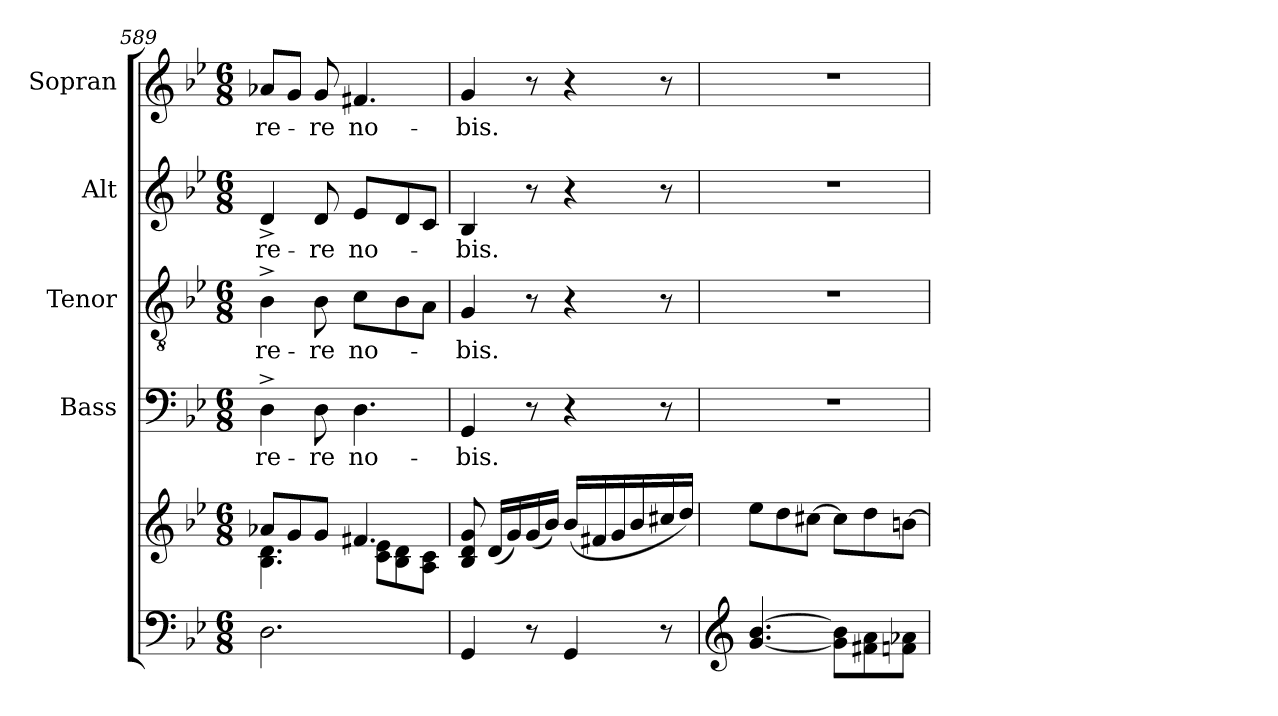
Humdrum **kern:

**kern	**kern	**kern	**text	**kern	**text	**kern	**text	**kern	**text
*part5	*part5	*part4	*part4	*part3	*part3	*part2	*part2	*part1	*part1
*staff6	*staff5	*staff4	*staff4	*staff3	*staff3	*staff2	*staff2	*staff1	*staff1
*	*	*I"Bass	*	*I"Tenor	*	*I"Alt	*	*I"Sopran	*
*	*	*I'B.	*	*I'T.	*	*I'A.	*	*I'S.	*
*clefF4	*clefG2	*clefF4	*	*clefGv2	*	*clefG2	*	*clefG2	*
*k[b-e-]	*k[b-e-]	*k[b-e-]	*	*k[b-e-]	*	*k[b-e-]	*	*k[b-e-]	*
*B-:	*B-:	*B-:	*	*B-:	*	*B-:	*	*B-:	*
*M6/8	*M6/8	*M6/8	*	*M6/8	*	*M6/8	*	*M6/8	*
=589	=589	=589	=589	=589	=589	=589	=589	=589	=589
*	*^	*	*	*	*	*	*	*	*
!	!	!	!	!LO:LY:b	!	!LO:LY:b	!	!LO:LY:b	!	!LO:LY:b
2.D\	8a-X/L	4.B-\ 4.d\	4D^>\	-re-	4B-^>\	-re-	4d^</	-re-	8a-X/L	-re-
.	8g/	.	.	.	.	.	.	.	8g/J	.
!	!	!	!	!LO:LY:b	!	!LO:LY:b	!	!LO:LY:b	!	!LO:LY:b
.	8g/J	.	8D\	-re	8B-\	-re	8d/	-re	8g/	-re
!	!	!	!	!LO:LY:b	!	!LO:LY:b	!	!LO:LY:b	!	!LO:LY:b
.	4.f#X/	8c\ 8e-\L	4.D\	no-	8c\L	no-	8e-/L	no-	4.f#X/	no-
.	.	8B-\ 8d\	.	.	8B-\	.	8d/	.	.	.
.	.	8A\ 8c\J	.	.	8A\J	.	8c/J	.	.	.
=590	=590	=590	=590	=590	=590	=590	=590	=590	=590	=590
!	!	!	!	!LO:LY:b	!	!LO:LY:b	!	!LO:LY:b	!	!LO:LY:b
*	*v	*v	*	*	*	*	*	*	*	*
4GG/	8B-/ 8d/ 8g/	4GG/	-bis.	4G/	-bis.	4B-/	-bis.	4g/	-bis.
.	(<16d/LL	.	.	.	.	.	.	.	.
.	16g/)	.	.	.	.	.	.	.	.
8r	(<16g/	8r	.	8r	.	8r	.	8r	.
.	16b-/JJ)	.	.	.	.	.	.	.	.
4GG/	(<16b-/LL	4r	.	4r	.	4r	.	4r	.
.	16f#X/	.	.	.	.	.	.	.	.
.	16g/	.	.	.	.	.	.	.	.
.	16b-/	.	.	.	.	.	.	.	.
8r	16cc#X/	8r	.	8r	.	8r	.	8r	.
.	16dd/JJ)	.	.	.	.	.	.	.	.
=591	=591	=591	=591	=591	=591	=591	=591	=591	=591
*clefG2	*	*	*	*	*	*	*	*	*
[4.g/ [4.b-/	8ee-\L	2.r	.	2.r	.	2.r	.	2.r	.
.	8dd\	.	.	.	.	.	.	.	.
.	[8cc#X\J	.	.	.	.	.	.	.	.
8g\] 8b-\]L	8cc#\L]	.	.	.	.	.	.	.	.
8f#X\ 8a\	8dd\	.	.	.	.	.	.	.	.
8fn\ 8a-X\J	[8bn\J	.	.	.	.	.	.	.	.
=	=	=	=	=	=	=	=	=	=
*-	*-	*-	*-	*-	*-	*-	*-	*-	*-
